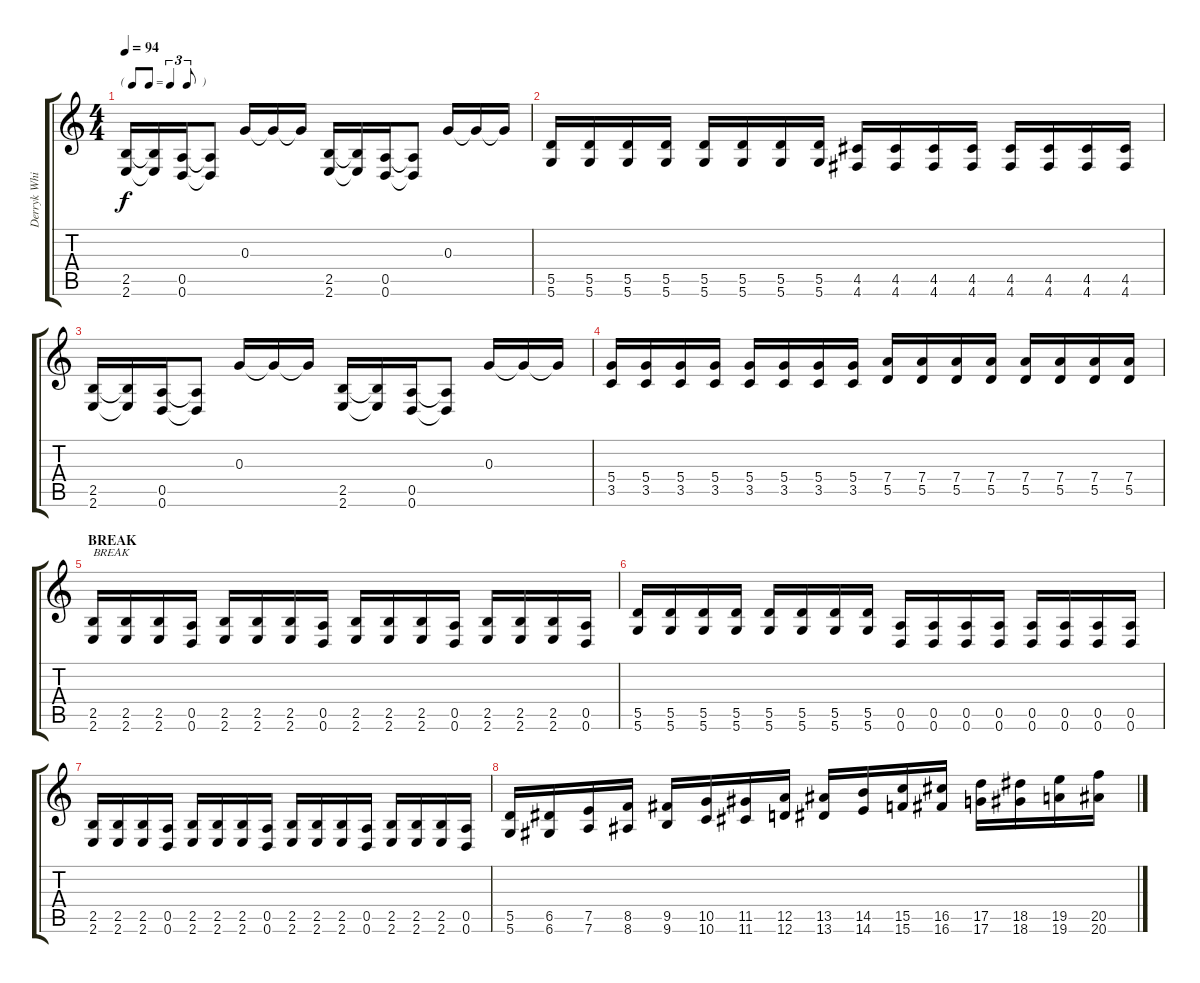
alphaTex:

\track ("Derryk Whibley \"Bizzy D\"      (gtr 1)" "Derryk Whi") {instrument distortionguitar}
\staff {score tabs}
\tuning (E4 B3 G3 D3 A2 D2) {hide}
\ts (4 4)
\tf triplet8th
\tempo 94
\clef g2
\ks c
(2.5 2.6).16{dy f} (2.5{t} 2.6{t}).16 (0.5 0.6).16 (0.5{t} 0.6{t}).8 0.3.16 0.3{t}.16 0.3{t}.16 (2.5 2.6).16 (2.5{t} 2.6{t}).16 (0.5 0.6).16 (0.5{t} 0.6{t}).8 0.3.16 0.3{t}.16 0.3{t}.16 |
(5.5 5.6).16 (5.5 5.6).16 (5.5 5.6).16 (5.5 5.6).16 (5.5 5.6).16 (5.5 5.6).16 (5.5 5.6).16 (5.5 5.6).16 (4.5 4.6).16 (4.5 4.6).16 (4.5 4.6).16 (4.5 4.6).16 (4.5 4.6).16 (4.5 4.6).16 (4.5 4.6).16 (4.5 4.6).16 |
(2.5 2.6).16 (2.5{t} 2.6{t}).16 (0.5 0.6).16 (0.5{t} 0.6{t}).8 0.3.16 0.3{t}.16 0.3{t}.16 (2.5 2.6).16 (2.5{t} 2.6{t}).16 (0.5 0.6).16 (0.5{t} 0.6{t}).8 0.3.16 0.3{t}.16 0.3{t}.16 |
(5.4 3.5).16 (5.4 3.5).16 (5.4 3.5).16 (5.4 3.5).16 (5.4 3.5).16 (5.4 3.5).16 (5.4 3.5).16 (5.4 3.5).16 (7.4 5.5).16 (7.4 5.5).16 (7.4 5.5).16 (7.4 5.5).16 (7.4 5.5).16 (7.4 5.5).16 (7.4 5.5).16 (7.4 5.5).16 |
\section ("" "BREAK")
(2.5 2.6).16{txt "BREAK"} (2.5 2.6).16 (2.5 2.6).16 (0.5 0.6).16 (2.5 2.6).16 (2.5 2.6).16 (2.5 2.6).16 (0.5 0.6).16 (2.5 2.6).16 (2.5 2.6).16 (2.5 2.6).16 (0.5 0.6).16 (2.5 2.6).16 (2.5 2.6).16 (2.5 2.6).16 (0.5 0.6).16 |
(5.5 5.6).16 (5.5 5.6).16 (5.5 5.6).16 (5.5 5.6).16 (5.5 5.6).16 (5.5 5.6).16 (5.5 5.6).16 (5.5 5.6).16 (0.5 0.6).16 (0.5 0.6).16 (0.5 0.6).16 (0.5 0.6).16 (0.5 0.6).16 (0.5 0.6).16 (0.5 0.6).16 (0.5 0.6).16 |
(2.5 2.6).16 (2.5 2.6).16 (2.5 2.6).16 (0.5 0.6).16 (2.5 2.6).16 (2.5 2.6).16 (2.5 2.6).16 (0.5 0.6).16 (2.5 2.6).16 (2.5 2.6).16 (2.5 2.6).16 (0.5 0.6).16 (2.5 2.6).16 (2.5 2.6).16 (2.5 2.6).16 (0.5 0.6).16 |
(5.5 5.6).16 (6.5 6.6).16 (7.5 7.6).16 (8.5 8.6).16 (9.5 9.6).16 (10.5 10.6).16 (11.5 11.6).16 (12.5 12.6).16 (13.5 13.6).16 (14.5 14.6).16 (15.5 15.6).16 (16.5 16.6).16 (17.5 17.6).16 (18.5 18.6).16 (19.5 19.6).16 (20.5 20.6).16
